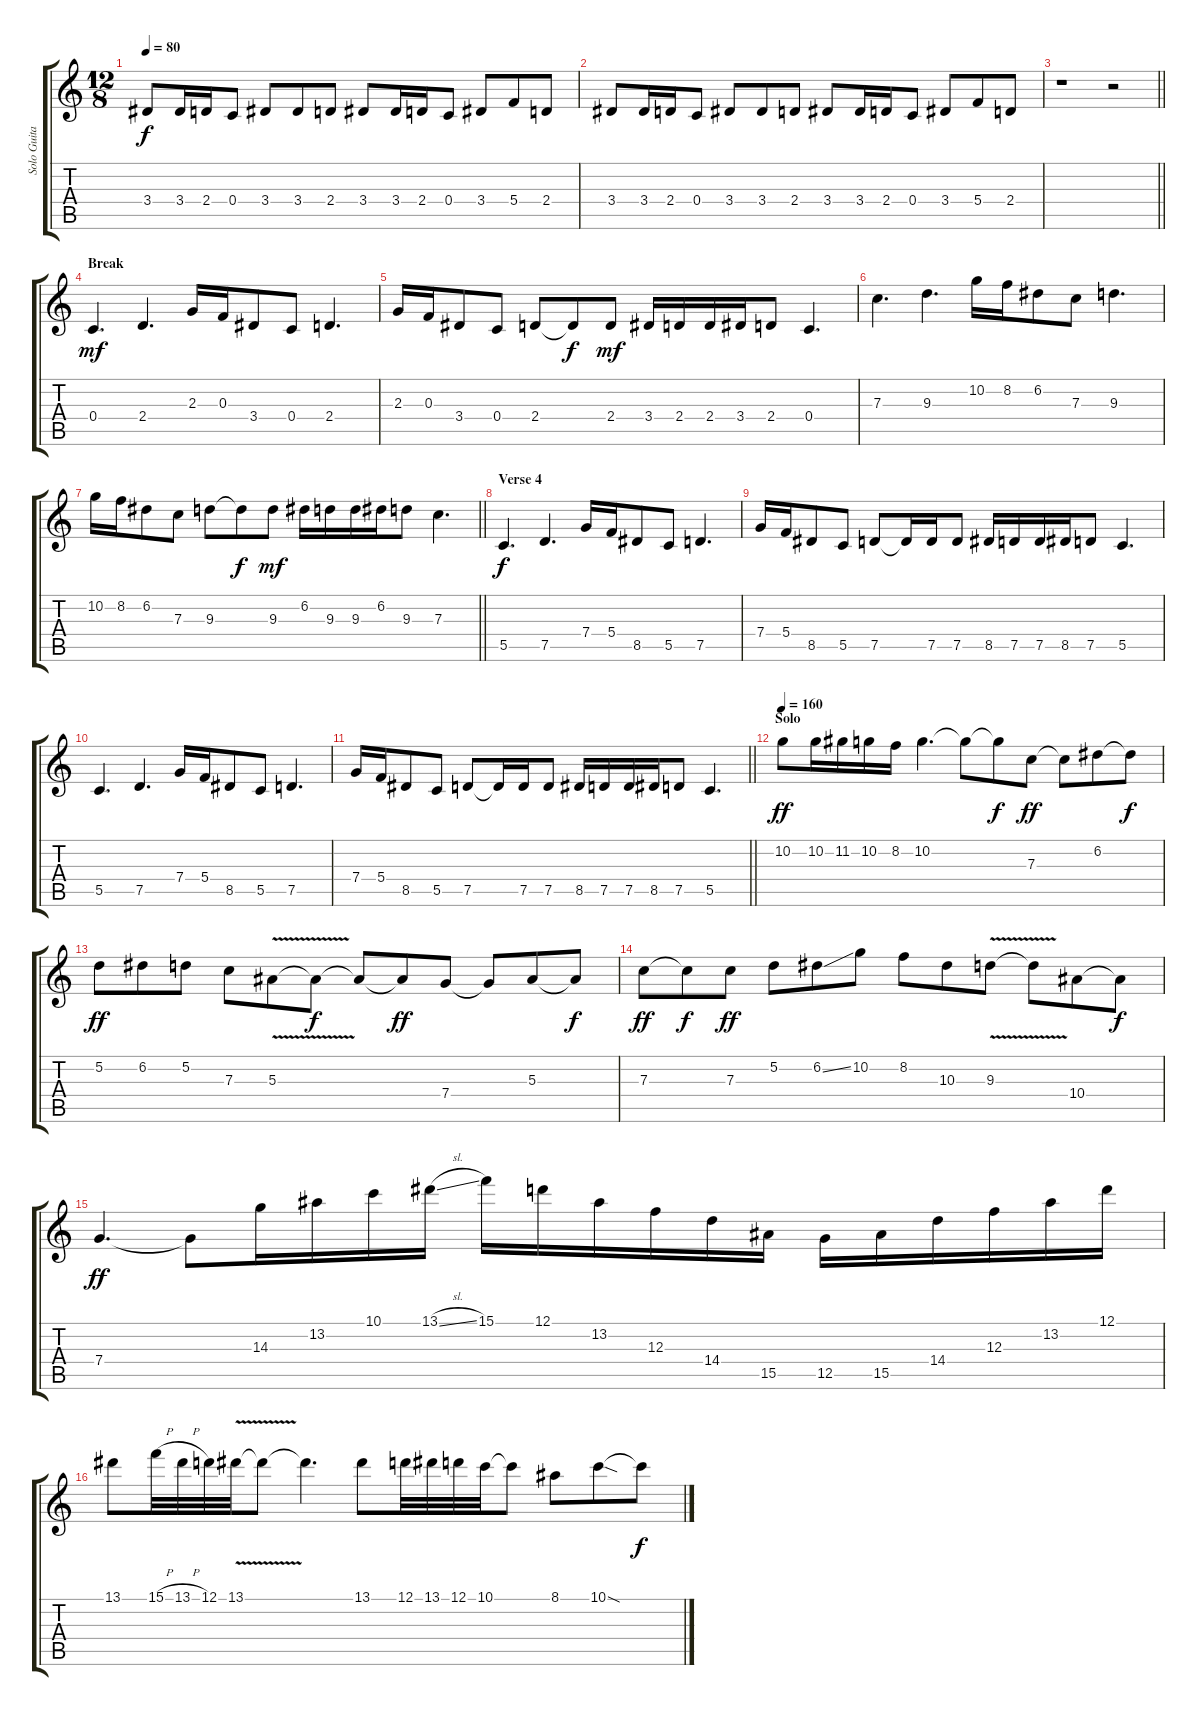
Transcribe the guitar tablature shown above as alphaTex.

\track ("Solo Guitar" "Solo Guita") {instrument overdrivenguitar}
\staff {score tabs}
\tuning (D4 A3 F3 C3 G2 D2) {hide}
\ts (12 8)
\tempo 80
\clef g2
\ks c
3.4.8{dy f} 3.4.16 2.4.16 0.4.8 3.4.8 3.4.8 2.4.8 3.4.8 3.4.16 2.4.16 0.4.8 3.4.8 5.4.8 2.4.8 |
3.4.8 3.4.16 2.4.16 0.4.8 3.4.8 3.4.8 2.4.8 3.4.8 3.4.16 2.4.16 0.4.8 3.4.8 5.4.8 2.4.8 |
\barLineRight lightlight
r.1 r.2 |
\section ("" "Break")
0.4.4{d dy mf instrument acousticguitarsteel} 2.4.4{d} 2.3.16 0.3.16 3.4.8 0.4.8 2.4.4{d} |
2.3.16 0.3.16 3.4.8 0.4.8 2.4.8 2.4{t}.8{dy f} 2.4.8{dy mf} 3.4.16 2.4.16 2.4.16 3.4.16 2.4.8 0.4.4{d} |
7.3.4{d} 9.3.4{d} 10.2.16 8.2.16 6.2.8 7.3.8 9.3.4{d} |
\barLineRight lightlight
10.2.16 8.2.16 6.2.8 7.3.8 9.3.8 9.3{t}.8{dy f} 9.3.8{dy mf} 6.2.16 9.3.16 9.3.16 6.2.16 9.3.8 7.3.4{d} |
\section ("" "Verse 4")
5.5.4{d dy f instrument overdrivenguitar} 7.5.4{d} 7.4.16 5.4.16 8.5.8 5.5.8 7.5.4{d} |
7.4.16 5.4.16 8.5.8 5.5.8 7.5.8 7.5{t}.16 7.5.16 7.5.8 8.5.16 7.5.16 7.5.16 8.5.16 7.5.8 5.5.4{d} |
5.5.4{d} 7.5.4{d} 7.4.16 5.4.16 8.5.8 5.5.8 7.5.4{d} |
\barLineRight lightlight
7.4.16 5.4.16 8.5.8 5.5.8 7.5.8 7.5{t}.16 7.5.16 7.5.8 8.5.16 7.5.16 7.5.16 8.5.16 7.5.8 5.5.4{d} |
\section ("" "Solo")
\tempo 160
10.2.8{dy ff} 10.2.16 11.2.16 10.2.16 8.2.16 10.2.4{d} 10.2{t}.8 10.2{t}.8{dy f} 7.3.8{dy ff} 7.3{t}.8 6.2.8 6.2{t}.8{dy f} |
5.2.8{dy ff} 6.2.8 5.2.8 7.3.8 5.3{v}.8 5.3{t}.8{dy f} 5.3{t}.8 5.3{t}.8{dy ff} 7.4.8 7.4{t}.8 5.3.8 5.3{t}.8{dy f} |
7.3.8{dy ff} 7.3{t}.8{dy f} 7.3.8{dy ff} 5.2.8 6.2{ss}.8 10.2.8 8.2.8 10.3.8 9.3{v}.8 9.3{t}.8 10.4.8 10.4{t}.8{dy f} |
7.4.4{d dy ff} 7.4{t}.8 14.3.16 13.2.16 10.1.16 13.1{sl}.16 15.1.16 12.1.16 13.2.16 12.3.16 14.4.16 15.5.16 12.5.16 15.5.16 14.4.16 12.3.16 13.2.16 12.1.16 |
13.1.8 15.1{h}.32 13.1{h}.32 12.1.32 13.1{v}.32 13.1{t}.8 13.1{t}.4{d} 13.1.8 12.1.32 13.1.32 12.1.32 10.1.32 10.1{t}.8 8.1.8 10.1{sod}.8 10.1{t}.8{dy f}
